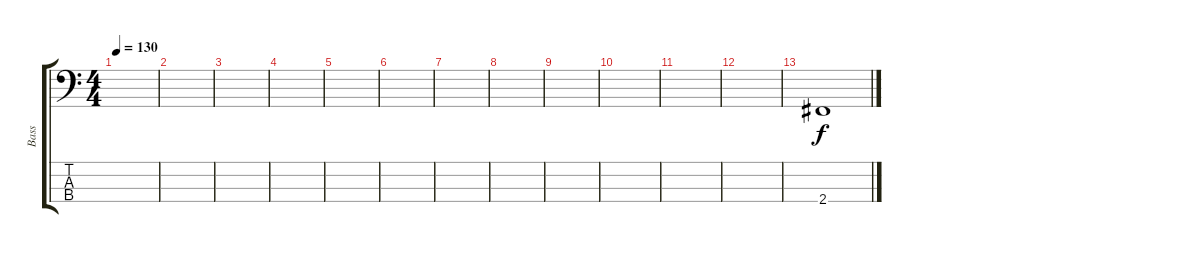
\track ("Bass" "Bass") {instrument electricbassfinger}
\staff {score tabs}
\tuning (G2 D2 A1 E1) {hide}
\ts (4 4)
\tempo 130
\clef f4
\ks c
|
|
|
|
|
|
|
|
|
|
|
|
2.4.1
